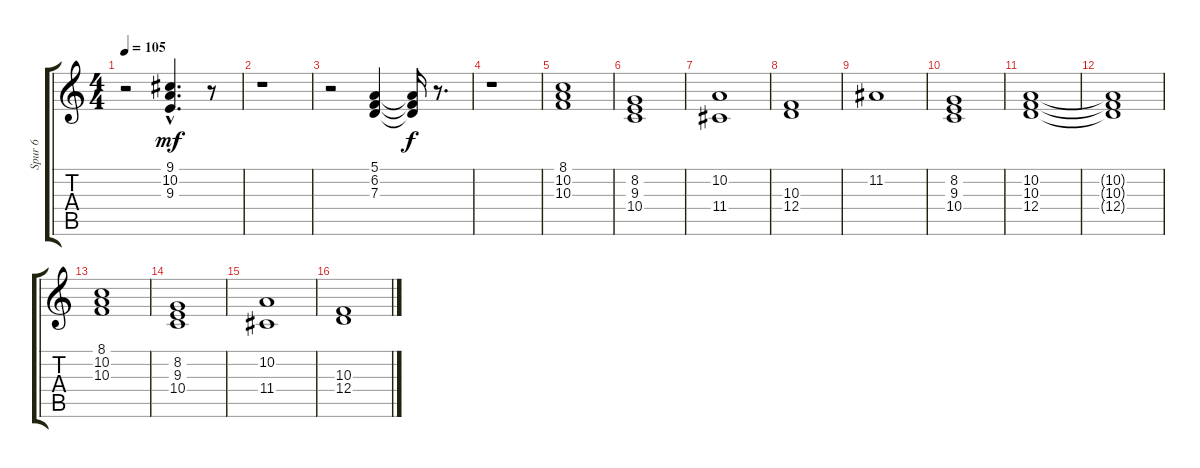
\track ("Spur 6" "Spur 6") {instrument pad2warm}
\staff {score tabs}
\tuning (E4 B3 G3 D3 A2 E2) {hide}
\ts (4 4)
\tempo 105
\clef g2
\ks c
r.2{dy mf} (9.1{hac} 10.2{hac} 9.3{hac}).4{d} r.8 |
r.1 |
r.2 (5.1 6.2 7.3).4 (5.1{t} 6.2{t} 7.3{t}).16{dy f} r.8{d} |
r.1 |
(8.1 10.2 10.3).1 |
(8.2 9.3 10.4).1 |
(10.2 11.4).1 |
(10.3 12.4).1 |
11.2.1 |
(8.2 9.3 10.4).1 |
(10.2 10.3 12.4).1 |
(10.2{t} 10.3{t} 12.4{t}).1 |
(8.1 10.2 10.3).1 |
(8.2 9.3 10.4).1 |
(10.2 11.4).1 |
(10.3 12.4).1
